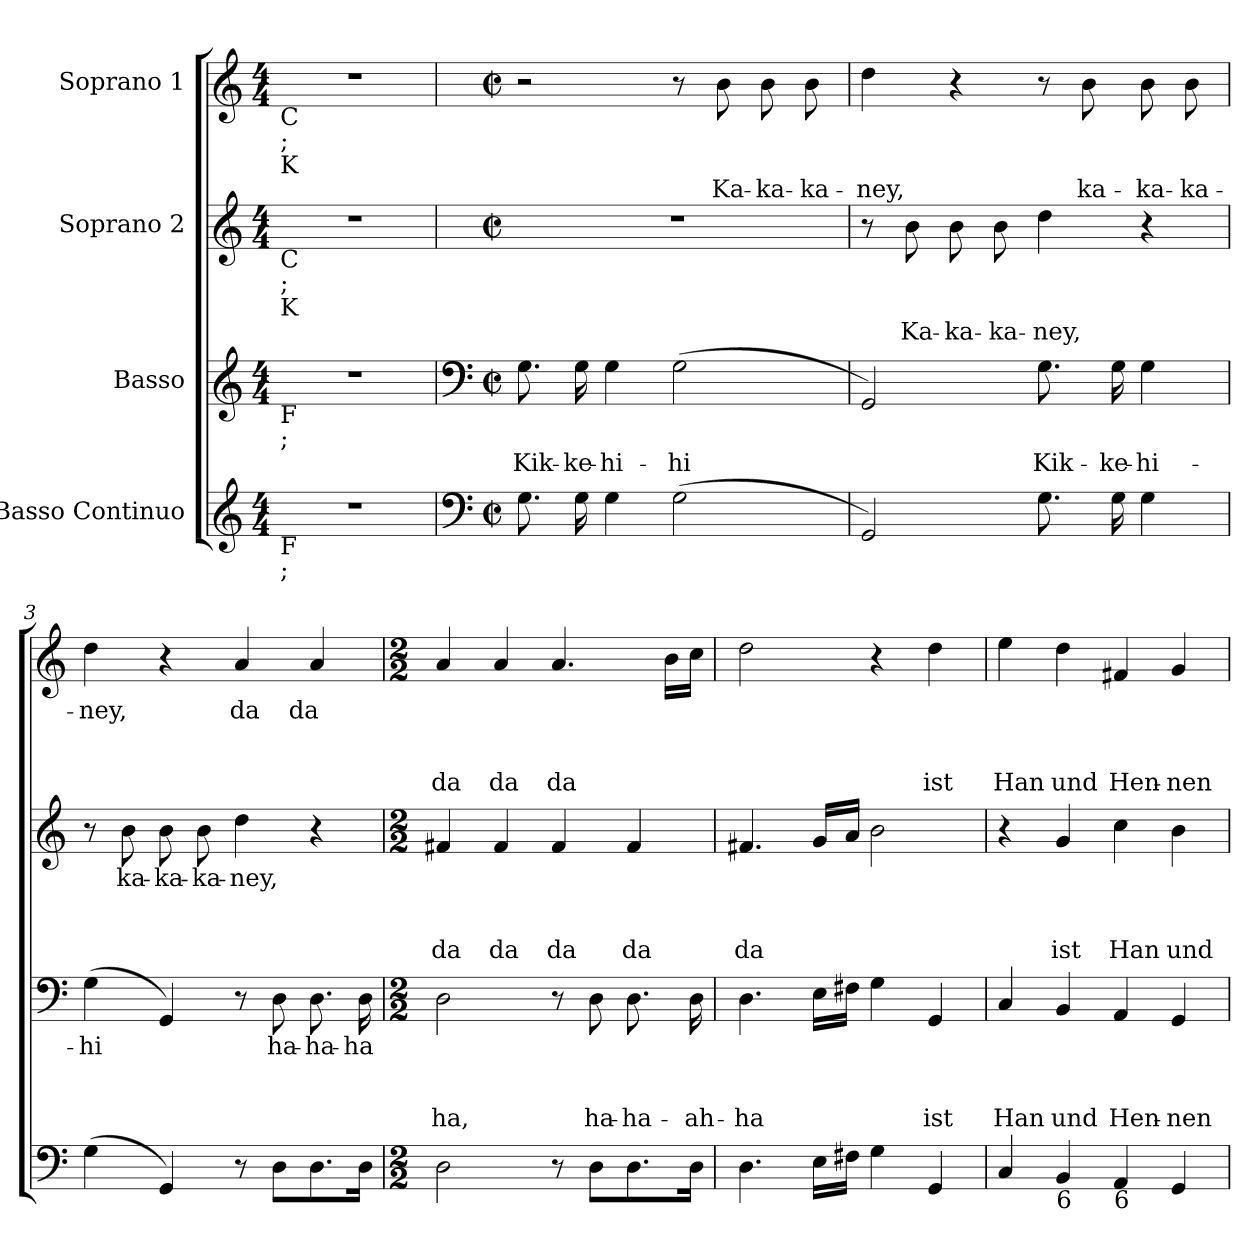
**kern	**kern	**text	**text	**text	**text	**kern	**text	**text	**text	**text	**kern	**text	**text	**text	**text
*part4	*part3	*part3	*part3	*part3	*part3	*part2	*part2	*part2	*part2	*part2	*part1	*part1	*part1	*part1	*part1
*staff4	*staff3	*staff3	*staff3	*staff3	*staff3	*staff2	*staff2	*staff2	*staff2	*staff2	*staff1	*staff1	*staff1	*staff1	*staff1
*I"Basso Continuo	*I"Basso	*	*	*	*	*I"Soprano 2	*	*	*	*	*I"Soprano 1	*	*	*	*
*clefG2	*clefG2	*	*	*	*	*clefG2	*	*	*	*	*clefG2	*	*	*	*
*k[]	*k[]	*	*	*	*	*k[]	*	*	*	*	*k[]	*	*	*	*
*C:	*C:	*	*	*	*	*C:	*	*	*	*	*C:	*	*	*	*
*M4/4	*M4/4	*	*	*	*	*M4/4	*	*	*	*	*M4/4	*	*	*	*
=	=	=	=	=	=	=	=	=	=	=	=	=	=	=	=
!	!	!	!	!	!	!	!	!	!	!	!LO:TX:b:t=C	!	!	!	!
!	!	!	!	!	!	!	!	!	!	!	!LO:TX:b:t=;	!	!	!	!
!	!	!	!	!	!	!	!	!	!	!	!LO:TX:b:t=K	!	!	!	!
!	!	!	!	!	!	!LO:TX:b:t=C	!	!	!	!	!	!	!	!	!
!	!	!	!	!	!	!LO:TX:b:t=;	!	!	!	!	!	!	!	!	!
!	!	!	!	!	!	!LO:TX:b:t=K	!	!	!	!	!	!	!	!	!
!	!LO:TX:b:t=F	!	!	!	!	!	!	!	!	!	!	!	!	!	!
!	!LO:TX:b:t=;	!	!	!	!	!	!	!	!	!	!	!	!	!	!
!LO:TX:b:t=F	!	!	!	!	!	!	!	!	!	!	!	!	!	!	!
!LO:TX:b:t=;	!	!	!	!	!	!	!	!	!	!	!	!	!	!	!
1r	1r	.	.	.	.	1r	.	.	.	.	1r	.	.	.	.
!!LO:LB:g=z
=1	=1	=1	=1	=1	=1	=1	=1	=1	=1	=1	=1	=1	=1	=1	=1
*clefF4	*clefF4	*	*	*	*	*	*	*	*	*	*	*	*	*	*
*M2/2	*M2/2	*	*	*	*	*M2/2	*	*	*	*	*M2/2	*	*	*	*
*met(c|)	*met(c|)	*	*	*	*	*met(c|)	*	*	*	*	*met(c|)	*	*	*	*
!	!	!LO:LY:b	!	!	!	!	!	!	!	!	!	!	!	!	!
8.G	8.G	Kik-	.	.	.	1r	.	.	.	.	2r	.	.	.	.
!	!	!LO:LY:b	!	!	!	!	!	!	!	!	!	!	!	!	!
16G	16G	-ke-	.	.	.	.	.	.	.	.	.	.	.	.	.
!	!	!LO:LY:b	!	!	!	!	!	!	!	!	!	!	!	!	!
4G	4G	-hi-	.	.	.	.	.	.	.	.	.	.	.	.	.
!	!	!LO:LY:b	!	!	!	!	!	!	!	!	!	!	!	!	!
(>2G	(>2G	-hi	.	.	.	.	.	.	.	.	8r	.	.	.	.
!	!	!	!	!	!	!	!	!	!	!	!	!LO:LY:b	!	!	!
.	.	.	.	.	.	.	.	.	.	.	8b	Ka-	.	.	.
!	!	!	!	!	!	!	!	!	!	!	!	!LO:LY:b	!	!	!
.	.	.	.	.	.	.	.	.	.	.	8b	-ka-	.	.	.
!	!	!	!	!	!	!	!	!	!	!	!	!LO:LY:b	!	!	!
.	.	.	.	.	.	.	.	.	.	.	8b	-ka-	.	.	.
=2	=2	=2	=2	=2	=2	=2	=2	=2	=2	=2	=2	=2	=2	=2	=2
!	!	!	!	!	!	!	!	!	!	!	!	!LO:LY:b	!	!	!
2GG)	2GG)	.	.	.	.	8r	.	.	.	.	4dd	-ney,	.	.	.
!	!	!	!	!	!	!	!LO:LY:b	!	!	!	!	!	!	!	!
.	.	.	.	.	.	8b	Ka-	.	.	.	.	.	.	.	.
!	!	!	!	!	!	!	!LO:LY:b	!	!	!	!	!	!	!	!
.	.	.	.	.	.	8b	-ka-	.	.	.	4r	.	.	.	.
!	!	!	!	!	!	!	!LO:LY:b	!	!	!	!	!	!	!	!
.	.	.	.	.	.	8b	-ka-	.	.	.	.	.	.	.	.
!	!	!LO:LY:b	!	!	!	!	!LO:LY:b	!	!	!	!	!	!	!	!
8.G	8.G	Kik-	.	.	.	4dd	-ney,	.	.	.	8r	.	.	.	.
!	!	!	!	!	!	!	!	!	!	!	!	!LO:LY:b	!	!	!
.	.	.	.	.	.	.	.	.	.	.	8b	ka-	.	.	.
!	!	!LO:LY:b	!	!	!	!	!	!	!	!	!	!	!	!	!
16G	16G	-ke-	.	.	.	.	.	.	.	.	.	.	.	.	.
!	!	!LO:LY:b	!	!	!	!	!	!	!	!	!	!LO:LY:b	!	!	!
4G	4G	-hi-	.	.	.	4r	.	.	.	.	8b	-ka-	.	.	.
!	!	!	!	!	!	!	!	!	!	!	!	!LO:LY:b	!	!	!
.	.	.	.	.	.	.	.	.	.	.	8b	-ka-	.	.	.
=3	=3	=3	=3	=3	=3	=3	=3	=3	=3	=3	=3	=3	=3	=3	=3
!	!	!LO:LY:b	!	!	!	!	!	!	!	!	!	!LO:LY:b	!	!	!
(>4G	(>4G	-hi	.	.	.	8r	.	.	.	.	4dd	-ney,	.	.	.
!	!	!	!	!	!	!	!LO:LY:b	!	!	!	!	!	!	!	!
.	.	.	.	.	.	8b	ka-	.	.	.	.	.	.	.	.
!	!	!	!	!	!	!	!LO:LY:b	!	!	!	!	!	!	!	!
4GG)	4GG)	.	.	.	.	8b	-ka-	.	.	.	4r	.	.	.	.
!	!	!	!	!	!	!	!LO:LY:b	!	!	!	!	!	!	!	!
.	.	.	.	.	.	8b	-ka-	.	.	.	.	.	.	.	.
!	!	!	!	!	!	!	!LO:LY:b	!	!	!	!	!LO:LY:b	!	!	!
8r	8r	.	.	.	.	4dd	-ney,	.	.	.	4a	da	.	.	.
!	!	!LO:LY:b	!	!	!	!	!	!	!	!	!	!	!	!	!
8DL	8D	ha-	.	.	.	.	.	.	.	.	.	.	.	.	.
!	!	!LO:LY:b	!	!	!	!	!	!	!	!	!	!LO:LY:b	!	!	!
8.D	8.D	-ha-	.	.	.	4r	.	.	.	.	4a	da	.	.	.
!	!	!LO:LY:b	!	!	!	!	!	!	!	!	!	!	!	!	!
16DJ	16D	-ha	.	.	.	.	.	.	.	.	.	.	.	.	.
!!LO:LB:g=z
=4	=4	=4	=4	=4	=4	=4	=4	=4	=4	=4	=4	=4	=4	=4	=4
*M2/2	*M2/2	*	*	*	*	*M2/2	*	*	*	*	*M2/2	*	*	*	*
!	!	!	!	!	!LO:LY:b	!	!	!	!	!LO:LY:b	!	!	!	!	!LO:LY:b
2D	2D	.	.	.	ha,	4f#X	.	.	.	da	4a	.	.	.	da
!	!	!	!	!	!	!	!	!	!	!LO:LY:b	!	!	!	!	!LO:LY:b
.	.	.	.	.	.	4f#	.	.	.	da	4a	.	.	.	da
!	!	!	!	!	!	!	!	!	!	!LO:LY:b	!	!	!	!	!LO:LY:b
8r	8r	.	.	.	.	4f#	.	.	.	da	4.a	.	.	.	da
!	!	!	!	!	!LO:LY:b	!	!	!	!	!	!	!	!	!	!
8DL	8D	.	.	.	ha-	.	.	.	.	.	.	.	.	.	.
!	!	!	!	!	!LO:LY:b	!	!	!	!	!LO:LY:b	!	!	!	!	!
8.D	8.D	.	.	.	-ha-	4f#	.	.	.	da	.	.	.	.	.
.	.	.	.	.	.	.	.	.	.	.	16bLL	.	.	.	.
!	!	!	!	!	!LO:LY:b	!	!	!	!	!	!	!	!	!	!
16DJ	16D	.	.	.	-ah-	.	.	.	.	.	16ccJJ	.	.	.	.
=5	=5	=5	=5	=5	=5	=5	=5	=5	=5	=5	=5	=5	=5	=5	=5
!	!	!	!	!	!LO:LY:b	!	!	!	!	!LO:LY:b	!	!	!	!	!
4.D	4.D	.	.	.	-ha	4.f#X	.	.	.	da	2dd	.	.	.	.
16ELL	16ELL	.	.	.	.	16gLL	.	.	.	.	.	.	.	.	.
16F#XJJ	16F#XJJ	.	.	.	.	16aJJ	.	.	.	.	.	.	.	.	.
4G	4G	.	.	.	.	2b	.	.	.	.	4r	.	.	.	.
!	!	!	!	!	!LO:LY:b	!	!	!	!	!	!	!	!	!	!LO:LY:b
4GG	4GG	.	.	.	ist	.	.	.	.	.	4dd	.	.	.	ist
=6	=6	=6	=6	=6	=6	=6	=6	=6	=6	=6	=6	=6	=6	=6	=6
!	!	!	!	!	!LO:LY:b	!	!	!	!	!	!	!	!	!	!LO:LY:b
4C	4C	.	.	.	Han	4r	.	.	.	.	4ee	.	.	.	Han
!LO:TX:b:t=6	!	!	!	!	!	!	!	!	!	!	!	!	!	!	!
!	!	!	!	!	!LO:LY:b	!	!	!	!	!LO:LY:b	!	!	!	!	!LO:LY:b
4BB	4BB	.	.	.	und	4g	.	.	.	ist	4dd	.	.	.	und
!LO:TX:b:t=6	!	!	!	!	!	!	!	!	!	!	!	!	!	!	!
!	!	!	!	!	!LO:LY:b	!	!	!	!	!LO:LY:b	!	!	!	!	!LO:LY:b
4AA	4AA	.	.	.	Hen-	4cc	.	.	.	Han	4f#X	.	.	.	Hen-
!	!	!	!	!	!LO:LY:b	!	!	!	!	!LO:LY:b	!	!	!	!	!LO:LY:b
4GG	4GG	.	.	.	-nen	4b	.	.	.	und	4g	.	.	.	-nen
=	=	=	=	=	=	=	=	=	=	=	=	=	=	=	=
*-	*-	*-	*-	*-	*-	*-	*-	*-	*-	*-	*-	*-	*-	*-	*-
